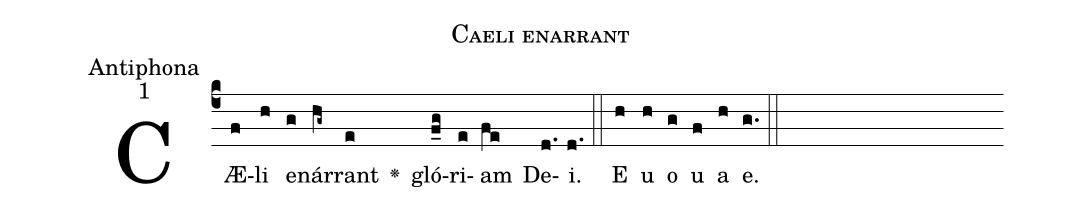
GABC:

name:Caeli enarrant;
office-part:Antiphona;
mode:1;
%%
(c4)CÆ(f)li(h) e(g)nár(hg~)rant(e) <v>\greheightstar</v>() gló(f_g)ri(e)am(fe) De(d.)i. (d.) (::)
<eu>E(h) u(h) o(g) u(f) a(h) e.(g.) (::)</eu>()
